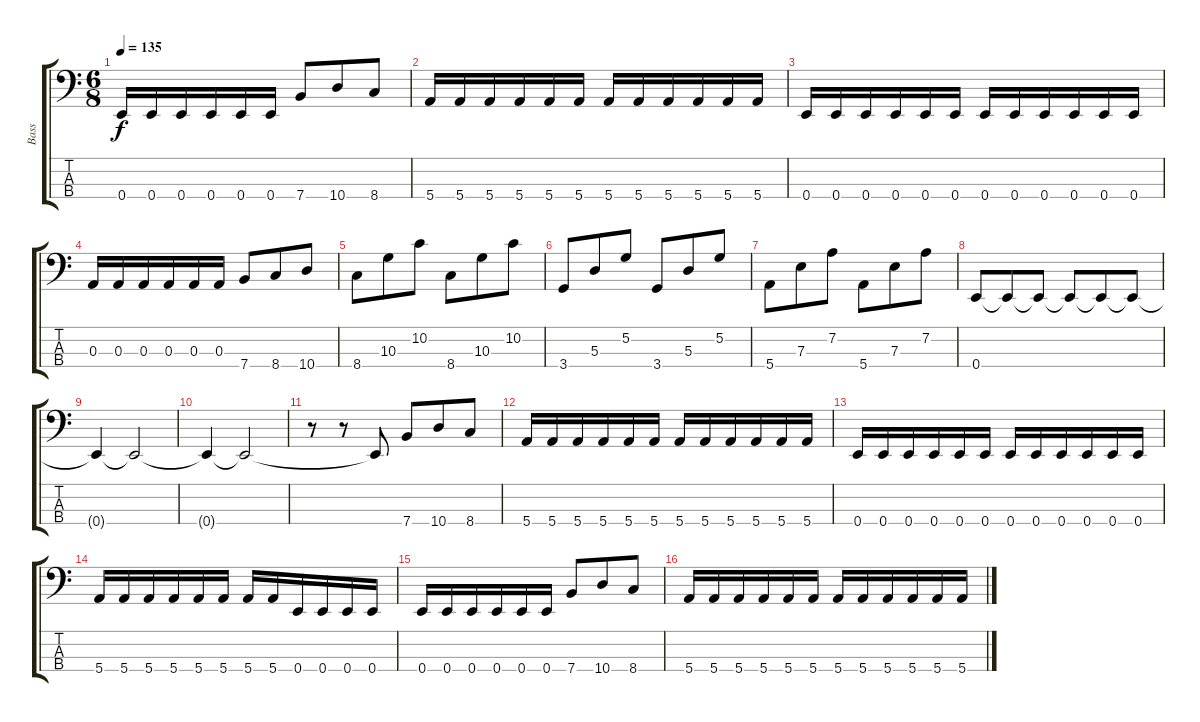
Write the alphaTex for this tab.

\track ("Bass" "Bass") {instrument electricbassfinger}
\staff {score tabs}
\tuning (G2 D2 A1 E1) {hide}
\ts (6 8)
\tempo 135
\clef f4
\ks c
0.4.16{dy f} 0.4.16 0.4.16 0.4.16 0.4.16 0.4.16 7.4.8 10.4.8 8.4.8 |
5.4.16 5.4.16 5.4.16 5.4.16 5.4.16 5.4.16 5.4.16 5.4.16 5.4.16 5.4.16 5.4.16 5.4.16 |
0.4.16 0.4.16 0.4.16 0.4.16 0.4.16 0.4.16 0.4.16 0.4.16 0.4.16 0.4.16 0.4.16 0.4.16 |
0.3.16 0.3.16 0.3.16 0.3.16 0.3.16 0.3.16 7.4.8 8.4.8 10.4.8 |
8.4.8 10.3.8 10.2.8 8.4.8 10.3.8 10.2.8 |
3.4.8 5.3.8 5.2.8 3.4.8 5.3.8 5.2.8 |
5.4.8 7.3.8 7.2.8 5.4.8 7.3.8 7.2.8 |
0.4.8 0.4{t}.8 0.4{t}.8 0.4{t}.8 0.4{t}.8 0.4{t}.8 |
0.4{t}.4 0.4{t}.2 |
0.4{t}.4 0.4{t}.2 |
r.8 r.8 0.4{t}.8 7.4.8 10.4.8 8.4.8 |
5.4.16 5.4.16 5.4.16 5.4.16 5.4.16 5.4.16 5.4.16 5.4.16 5.4.16 5.4.16 5.4.16 5.4.16 |
0.4.16 0.4.16 0.4.16 0.4.16 0.4.16 0.4.16 0.4.16 0.4.16 0.4.16 0.4.16 0.4.16 0.4.16 |
5.4.16 5.4.16 5.4.16 5.4.16 5.4.16 5.4.16 5.4.16 5.4.16 0.4.16 0.4.16 0.4.16 0.4.16 |
0.4.16 0.4.16 0.4.16 0.4.16 0.4.16 0.4.16 7.4.8 10.4.8 8.4.8 |
5.4.16 5.4.16 5.4.16 5.4.16 5.4.16 5.4.16 5.4.16 5.4.16 5.4.16 5.4.16 5.4.16 5.4.16
